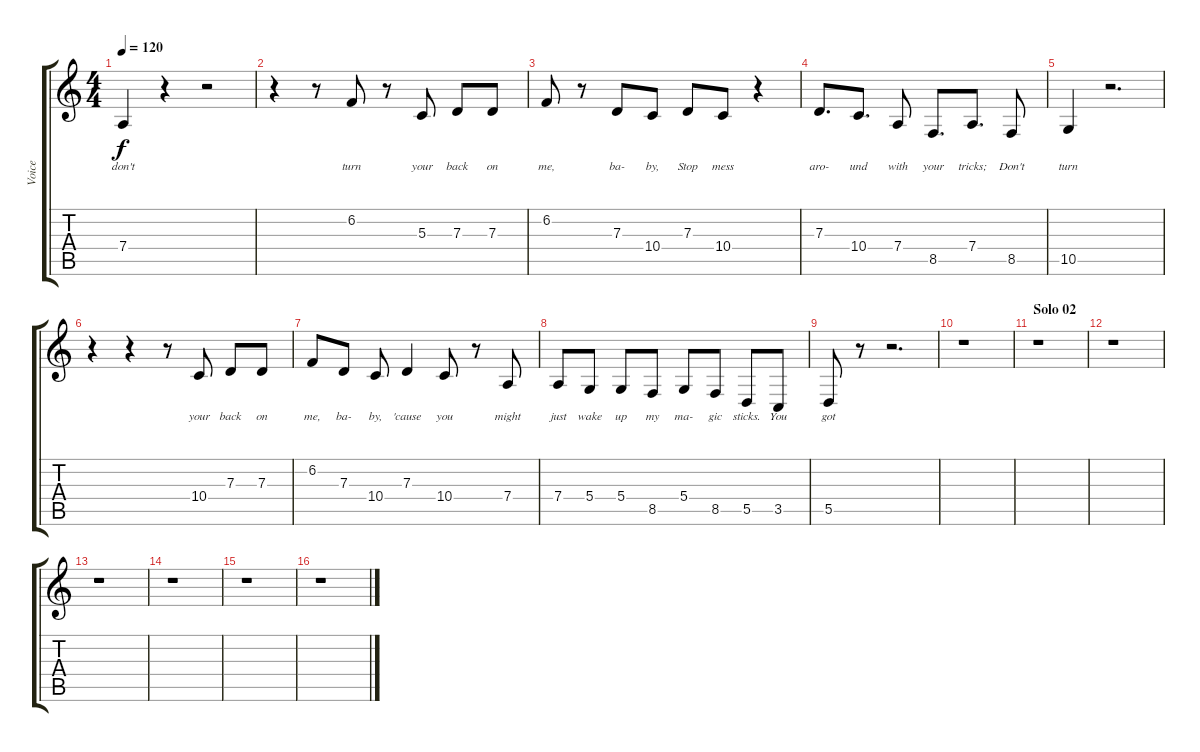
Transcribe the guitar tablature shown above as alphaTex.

\track ("Voice" "Voice") {instrument clarinet}
\staff {score tabs}
\tuning (E4 B3 G3 D3 A2 E2) {hide}
\ts (4 4)
\tempo 120
\clef g2
\ks c
7.4.4{lyrics (0 "don't") lyrics (1 "") lyrics (2 "") lyrics (3 "") lyrics (4 "") dy f} r.4 r.2 |
r.4 r.8 6.2.8{lyrics (0 "turn") lyrics (1 "") lyrics (2 "") lyrics (3 "") lyrics (4 "")} r.8 5.3.8{lyrics (0 "your") lyrics (1 "") lyrics (2 "") lyrics (3 "") lyrics (4 "")} 7.3.8{lyrics (0 "back") lyrics (1 "") lyrics (2 "") lyrics (3 "") lyrics (4 "")} 7.3.8{lyrics (0 "on") lyrics (1 "") lyrics (2 "") lyrics (3 "") lyrics (4 "")} |
6.2.8{lyrics (0 "me,") lyrics (1 "") lyrics (2 "") lyrics (3 "") lyrics (4 "")} r.8 7.3.8{lyrics (0 "ba-") lyrics (1 "") lyrics (2 "") lyrics (3 "") lyrics (4 "")} 10.4.8{lyrics (0 "by,") lyrics (1 "") lyrics (2 "") lyrics (3 "") lyrics (4 "")} 7.3.8{lyrics (0 "Stop") lyrics (1 "") lyrics (2 "") lyrics (3 "") lyrics (4 "")} 10.4.8{lyrics (0 "mess") lyrics (1 "") lyrics (2 "") lyrics (3 "") lyrics (4 "")} r.4 |
7.3.8{d lyrics (0 "aro-") lyrics (1 "") lyrics (2 "") lyrics (3 "") lyrics (4 "")} 10.4.8{d lyrics (0 "und") lyrics (1 "") lyrics (2 "") lyrics (3 "") lyrics (4 "")} 7.4.8{lyrics (0 "with") lyrics (1 "") lyrics (2 "") lyrics (3 "") lyrics (4 "")} 8.5.8{d lyrics (0 "your") lyrics (1 "") lyrics (2 "") lyrics (3 "") lyrics (4 "")} 7.4.8{d lyrics (0 "tricks;") lyrics (1 "") lyrics (2 "") lyrics (3 "") lyrics (4 "")} 8.5.8{lyrics (0 "Don't") lyrics (1 "") lyrics (2 "") lyrics (3 "") lyrics (4 "")} |
10.5.4{lyrics (0 "turn") lyrics (1 "") lyrics (2 "") lyrics (3 "") lyrics (4 "")} r.2{d} |
r.4 r.4 r.8 10.4.8{lyrics (0 "your") lyrics (1 "") lyrics (2 "") lyrics (3 "") lyrics (4 "")} 7.3.8{lyrics (0 "back") lyrics (1 "") lyrics (2 "") lyrics (3 "") lyrics (4 "")} 7.3.8{lyrics (0 "on") lyrics (1 "") lyrics (2 "") lyrics (3 "") lyrics (4 "")} |
6.2.8{lyrics (0 "me,") lyrics (1 "") lyrics (2 "") lyrics (3 "") lyrics (4 "")} 7.3.8{lyrics (0 "ba-") lyrics (1 "") lyrics (2 "") lyrics (3 "") lyrics (4 "")} 10.4.8{lyrics (0 "by,") lyrics (1 "") lyrics (2 "") lyrics (3 "") lyrics (4 "")} 7.3.4{lyrics (0 "'cause") lyrics (1 "") lyrics (2 "") lyrics (3 "") lyrics (4 "")} 10.4.8{lyrics (0 "you") lyrics (1 "") lyrics (2 "") lyrics (3 "") lyrics (4 "")} r.8 7.4.8{lyrics (0 "might") lyrics (1 "") lyrics (2 "") lyrics (3 "") lyrics (4 "")} |
7.4.8{lyrics (0 "just") lyrics (1 "") lyrics (2 "") lyrics (3 "") lyrics (4 "")} 5.4.8{lyrics (0 "wake") lyrics (1 "") lyrics (2 "") lyrics (3 "") lyrics (4 "")} 5.4.8{lyrics (0 "up") lyrics (1 "") lyrics (2 "") lyrics (3 "") lyrics (4 "")} 8.5.8{lyrics (0 "my") lyrics (1 "") lyrics (2 "") lyrics (3 "") lyrics (4 "")} 5.4.8{lyrics (0 "ma-") lyrics (1 "") lyrics (2 "") lyrics (3 "") lyrics (4 "")} 8.5.8{lyrics (0 "gic") lyrics (1 "") lyrics (2 "") lyrics (3 "") lyrics (4 "")} 5.5.8{lyrics (0 "sticks.") lyrics (1 "") lyrics (2 "") lyrics (3 "") lyrics (4 "")} 3.5.8{lyrics (0 "You") lyrics (1 "") lyrics (2 "") lyrics (3 "") lyrics (4 "")} |
5.5.8{lyrics (0 "got") lyrics (1 "") lyrics (2 "") lyrics (3 "") lyrics (4 "")} r.8 r.2{d} |
r.1 |
\section ("" "Solo 02")
r.1 |
r.1 |
r.1 |
r.1 |
r.1 |
r.1
